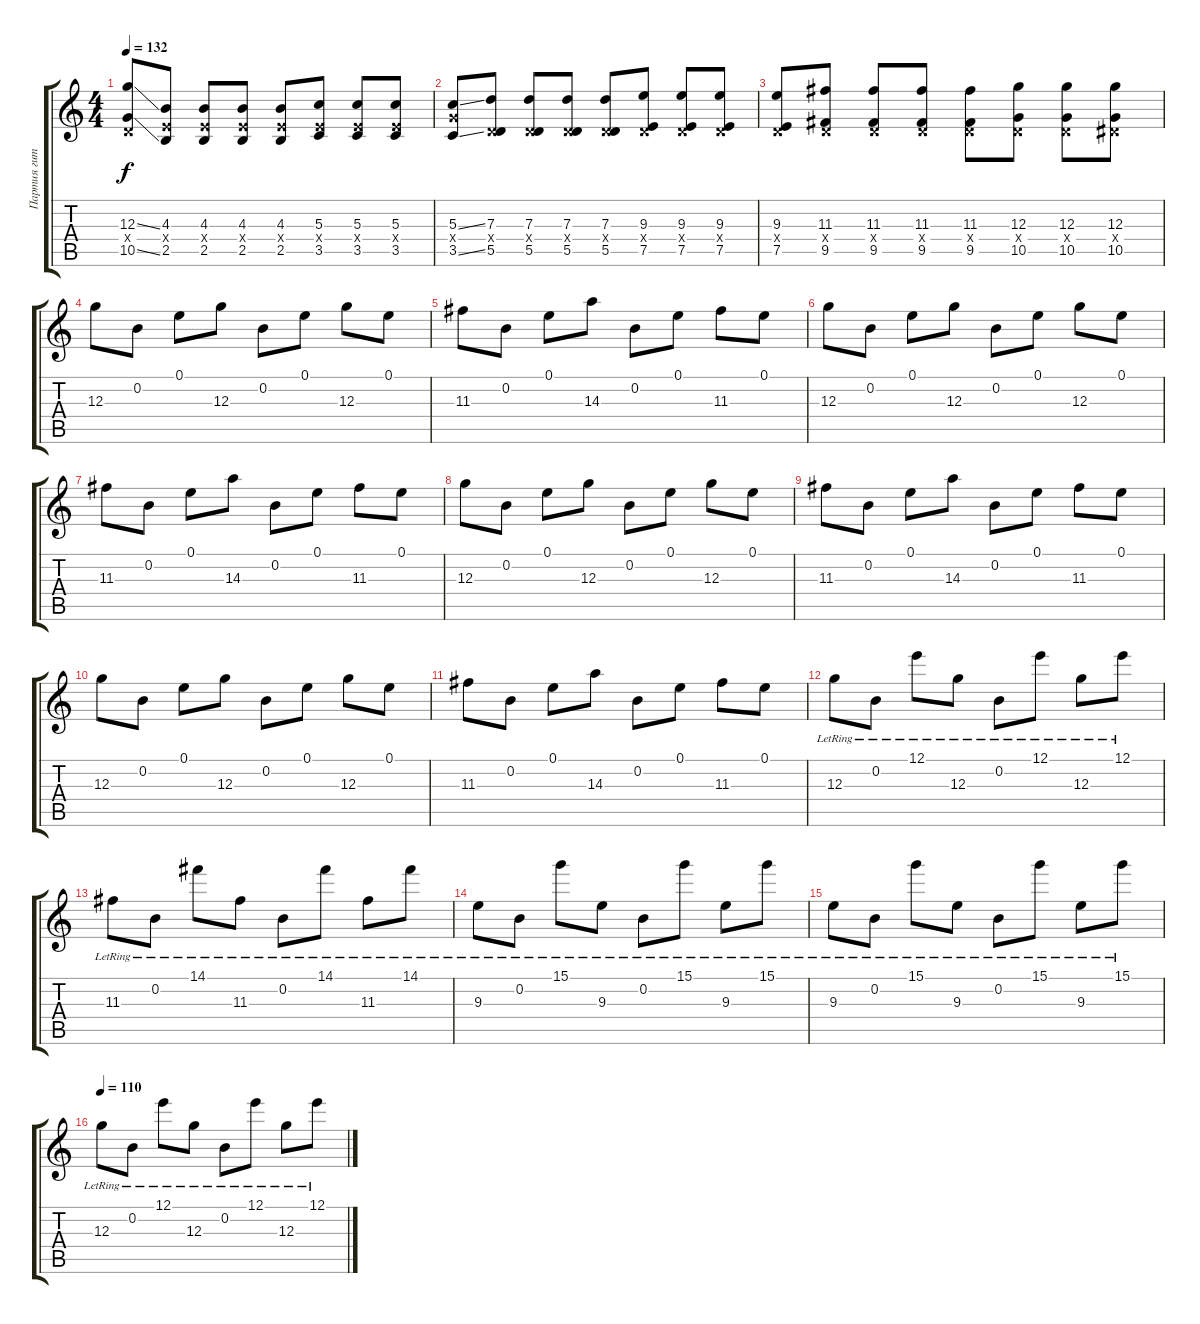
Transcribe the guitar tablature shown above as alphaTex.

\track ("Партия гитары Тёма" "Партия гит") {instrument electricguitarclean}
\staff {score tabs}
\tuning (E4 B3 G3 D3 A2 E2) {hide}
\ts (4 4)
\tempo 132
\clef g2
\ks c
(12.3{ss} 0.4{x} 10.5{ss}).8{dy f} (4.3 2.4{x} 2.5).8 (4.3 2.4{x} 2.5).8 (4.3 2.4{x} 2.5).8 (4.3 2.4{x} 2.5).8 (5.3 2.4{x} 3.5).8 (5.3 2.4{x} 3.5).8 (5.3 2.4{x} 3.5).8 |
(5.3{ss} 5.4{x} 3.5{ss}).8{volume 15 instrument electricguitarclean} (7.3 0.4{x} 5.5).8 (7.3 0.4{x} 5.5).8 (7.3 0.4{x} 5.5).8 (7.3 0.4{x} 5.5).8 (9.3 0.4{x} 7.5).8 (9.3 0.4{x} 7.5).8 (9.3 0.4{x} 7.5).8 |
(9.3 0.4{x} 7.5).8 (11.3 0.4{x} 9.5).8 (11.3 0.4{x} 9.5).8 (11.3 0.4{x} 9.5).8 (11.3 0.4{x} 9.5).8 (12.3 0.4{x} 10.5).8 (12.3 0.4{x} 10.5).8 (12.3 1.4{x} 10.5).8 |
12.3.8{instrument electricguitarclean} 0.2.8 0.1.8 12.3.8 0.2.8 0.1.8 12.3.8 0.1.8 |
11.3.8 0.2.8 0.1.8 14.3.8 0.2.8 0.1.8 11.3.8 0.1.8 |
12.3.8 0.2.8 0.1.8 12.3.8 0.2.8 0.1.8 12.3.8 0.1.8 |
11.3.8 0.2.8 0.1.8 14.3.8 0.2.8 0.1.8 11.3.8 0.1.8 |
12.3.8 0.2.8 0.1.8 12.3.8 0.2.8 0.1.8 12.3.8 0.1.8 |
11.3.8 0.2.8 0.1.8 14.3.8 0.2.8 0.1.8 11.3.8 0.1.8 |
12.3.8 0.2.8 0.1.8 12.3.8 0.2.8 0.1.8 12.3.8 0.1.8 |
11.3.8 0.2.8 0.1.8 14.3.8 0.2.8 0.1.8 11.3.8 0.1.8 |
12.3{lr}.8 0.2{lr}.8 12.1{lr}.8 12.3{lr}.8 0.2{lr}.8 12.1{lr}.8 12.3{lr}.8 12.1{lr}.8 |
11.3{lr}.8 0.2{lr}.8 14.1{lr}.8 11.3{lr}.8 0.2{lr}.8 14.1{lr}.8 11.3{lr}.8 14.1{lr}.8 |
9.3{lr}.8 0.2{lr}.8 15.1{lr}.8 9.3{lr}.8 0.2{lr}.8 15.1{lr}.8 9.3{lr}.8 15.1{lr}.8 |
9.3{lr}.8 0.2{lr}.8 15.1{lr}.8 9.3{lr}.8 0.2{lr}.8 15.1{lr}.8 9.3{lr}.8 15.1{lr}.8 |
\tempo 110
12.3{lr}.8 0.2{lr}.8 12.1{lr}.8 12.3{lr}.8 0.2{lr}.8 12.1{lr}.8 12.3{lr}.8 12.1{lr}.8
